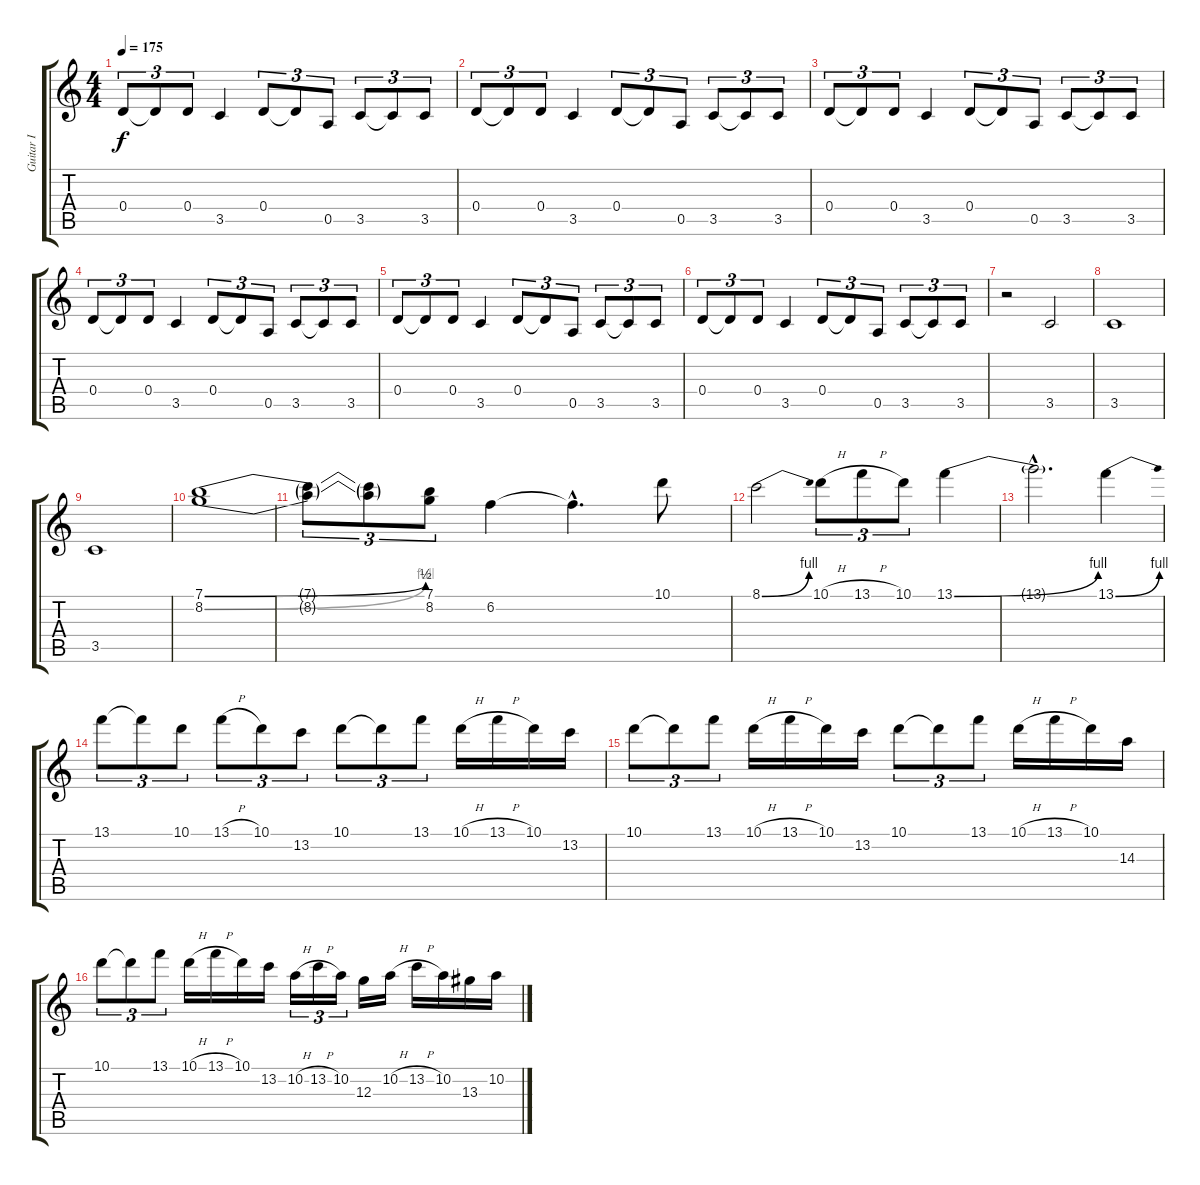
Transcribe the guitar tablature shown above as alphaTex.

\track ("Guitar I" "Guitar I") {instrument overdrivenguitar}
\staff {score tabs}
\tuning (E4 B3 G3 D3 A2 E2) {hide}
\ts (4 4)
\tempo 175
\clef g2
\ks c
0.4.8{tu (3 2) dy f} 0.4{t}.8{tu (3 2)} 0.4.8{tu (3 2)} 3.5.4 0.4.8{tu (3 2)} 0.4{t}.8{tu (3 2)} 0.5.8{tu (3 2)} 3.5.8{tu (3 2)} 3.5{t}.8{tu (3 2)} 3.5.8{tu (3 2)} |
0.4.8{tu (3 2)} 0.4{t}.8{tu (3 2)} 0.4.8{tu (3 2)} 3.5.4 0.4.8{tu (3 2)} 0.4{t}.8{tu (3 2)} 0.5.8{tu (3 2)} 3.5.8{tu (3 2)} 3.5{t}.8{tu (3 2)} 3.5.8{tu (3 2)} |
0.4.8{tu (3 2)} 0.4{t}.8{tu (3 2)} 0.4.8{tu (3 2)} 3.5.4 0.4.8{tu (3 2)} 0.4{t}.8{tu (3 2)} 0.5.8{tu (3 2)} 3.5.8{tu (3 2)} 3.5{t}.8{tu (3 2)} 3.5.8{tu (3 2)} |
0.4.8{tu (3 2)} 0.4{t}.8{tu (3 2)} 0.4.8{tu (3 2)} 3.5.4 0.4.8{tu (3 2)} 0.4{t}.8{tu (3 2)} 0.5.8{tu (3 2)} 3.5.8{tu (3 2)} 3.5{t}.8{tu (3 2)} 3.5.8{tu (3 2)} |
0.4.8{tu (3 2)} 0.4{t}.8{tu (3 2)} 0.4.8{tu (3 2)} 3.5.4 0.4.8{tu (3 2)} 0.4{t}.8{tu (3 2)} 0.5.8{tu (3 2)} 3.5.8{tu (3 2)} 3.5{t}.8{tu (3 2)} 3.5.8{tu (3 2)} |
0.4.8{tu (3 2)} 0.4{t}.8{tu (3 2)} 0.4.8{tu (3 2)} 3.5.4 0.4.8{tu (3 2)} 0.4{t}.8{tu (3 2)} 0.5.8{tu (3 2)} 3.5.8{tu (3 2)} 3.5{t}.8{tu (3 2)} 3.5.8{tu (3 2)} |
r.2{volume 16} 3.5.2 |
3.5.1 |
3.5.1 |
(7.1{be (bend 0 0 60 2)} 8.2{be (bend 0 0 60 4)}).1 |
(7.1{t} 8.2{t}).8{tu (3 2)} (7.1{t} 8.2{t}).8{tu (3 2)} (7.1 8.2).8{tu (3 2)} 6.2.4 6.2{hac t}.4{d} 10.1.8 |
8.1{be (bend 0 0 60 4)}.2 10.1{h}.8{tu (3 2)} 13.1{h}.8{tu (3 2)} 10.1.8{tu (3 2)} 13.1{be (bend 0 0 60 4)}.4 |
13.1{hac t}.2{d} 13.1{be (bend 0 0 60 4)}.4 |
13.1.8{tu (3 2)} 13.1{t}.8{tu (3 2)} 10.1.8{tu (3 2)} 13.1{h}.8{tu (3 2)} 10.1.8{tu (3 2)} 13.2.8{tu (3 2)} 10.1.8{tu (3 2)} 10.1{t}.8{tu (3 2)} 13.1.8{tu (3 2)} 10.1{h}.16 13.1{h}.16 10.1.16 13.2.16 |
10.1.8{tu (3 2)} 10.1{t}.8{tu (3 2)} 13.1.8{tu (3 2)} 10.1{h}.16 13.1{h}.16 10.1.16 13.2.16 10.1.8{tu (3 2)} 10.1{t}.8{tu (3 2)} 13.1.8{tu (3 2)} 10.1{h}.16 13.1{h}.16 10.1.16 14.3.16 |
10.1.8{tu (3 2)} 10.1{t}.8{tu (3 2)} 13.1.8{tu (3 2)} 10.1{h}.16 13.1{h}.16 10.1.16 13.2.16 10.2{h}.16{tu (3 2)} 13.2{h}.16{tu (3 2)} 10.2.16{tu (3 2)} 12.3.16 10.2{h}.16 13.2{h}.16 10.2.16 13.3.16 10.2.16
